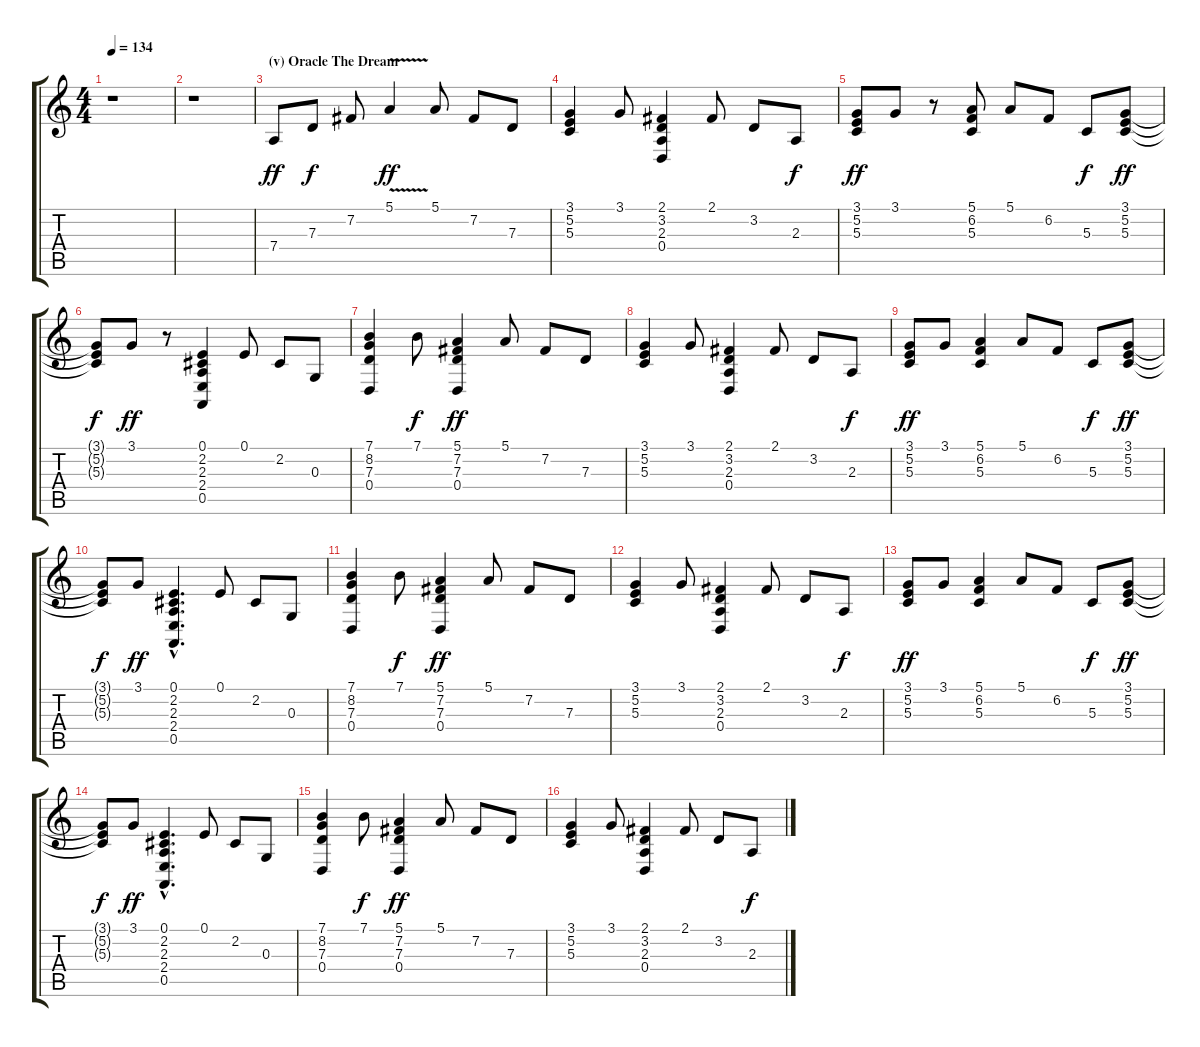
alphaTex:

\track "" {instrument pad5bowed}
\staff {score tabs}
\tuning (E4 B3 G3 D3 A2 E2) {hide}
\ts (4 4)
\tempo 134
\clef g2
\ks c
r.1{dy ff instrument pad5bowed} |
r.1 |
\section ("" "(v) Oracle The Dream")
7.4.8 7.3.8{dy f} 7.2.8 5.1{v}.4{dy ff} 5.1.8 7.2.8 7.3.8 |
(3.1 5.2 5.3).4 3.1.8 (2.1 3.2 2.3 0.4).4 2.1.8 3.2.8 2.3.8{dy f} |
(3.1 5.2 5.3).8{dy ff} 3.1.8 r.8 (5.1 6.2 5.3).8 5.1.8 6.2.8 5.3.8{dy f} (3.1 5.2 5.3).8{dy ff} |
(3.1{t} 5.2{t} 5.3{t}).8{dy f} 3.1.8{dy ff} r.8 (0.1 2.2 2.3 2.4 0.5).4 0.1.8 2.2.8 0.3.8 |
(7.1 8.2 7.3 0.4).4 7.1.8{dy f} (5.1 7.2 7.3 0.4).4{dy ff} 5.1.8 7.2.8 7.3.8 |
(3.1 5.2 5.3).4 3.1.8 (2.1 3.2 2.3 0.4).4 2.1.8 3.2.8 2.3.8{dy f} |
(3.1 5.2 5.3).8{dy ff} 3.1.8 (5.1 6.2 5.3).4 5.1.8 6.2.8 5.3.8{dy f} (3.1 5.2 5.3).8{dy ff} |
(3.1{t} 5.2{t} 5.3{t}).8{dy f} 3.1.8{dy ff} (0.1{hac} 2.2{hac} 2.3{hac} 2.4{hac} 0.5{hac}).4{d} 0.1.8 2.2.8 0.3.8 |
(7.1 8.2 7.3 0.4).4 7.1.8{dy f} (5.1 7.2 7.3 0.4).4{dy ff} 5.1.8 7.2.8 7.3.8 |
(3.1 5.2 5.3).4 3.1.8 (2.1 3.2 2.3 0.4).4 2.1.8 3.2.8 2.3.8{dy f} |
(3.1 5.2 5.3).8{dy ff} 3.1.8 (5.1 6.2 5.3).4 5.1.8 6.2.8 5.3.8{dy f} (3.1 5.2 5.3).8{dy ff} |
(3.1{t} 5.2{t} 5.3{t}).8{dy f} 3.1.8{dy ff} (0.1{hac} 2.2{hac} 2.3{hac} 2.4{hac} 0.5{hac}).4{d} 0.1.8 2.2.8 0.3.8 |
(7.1 8.2 7.3 0.4).4 7.1.8{dy f} (5.1 7.2 7.3 0.4).4{dy ff} 5.1.8 7.2.8 7.3.8 |
(3.1 5.2 5.3).4 3.1.8 (2.1 3.2 2.3 0.4).4 2.1.8 3.2.8 2.3.8{dy f}
